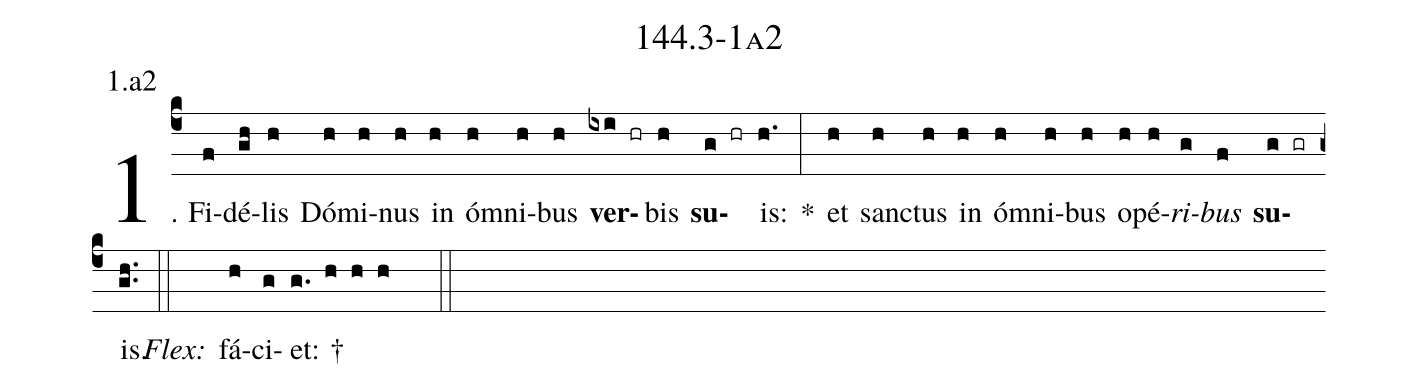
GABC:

name: 144.3-1a2;
annotation: 1.a2;
%%
(c4)1. Fi(f)dé(gh)lis(h) Dó(h)mi(h)nus(h) in(h) óm(h)ni(h)bus(h) <b>ver</b>(ixi hr)bis(h) <b>su</b>(g hr)is:(h.) *(:) et(h) sanc(h)tus(h) in(h) óm(h)ni(h)bus(h) o(h)pé(h)<i>ri</i>(g)<i>bus</i>(f) <b>su</b>(g gr)is.(gh..) (::)
<i>Flex:</i>()  fá(h)ci(g)et: †(g. h h h  ::)
